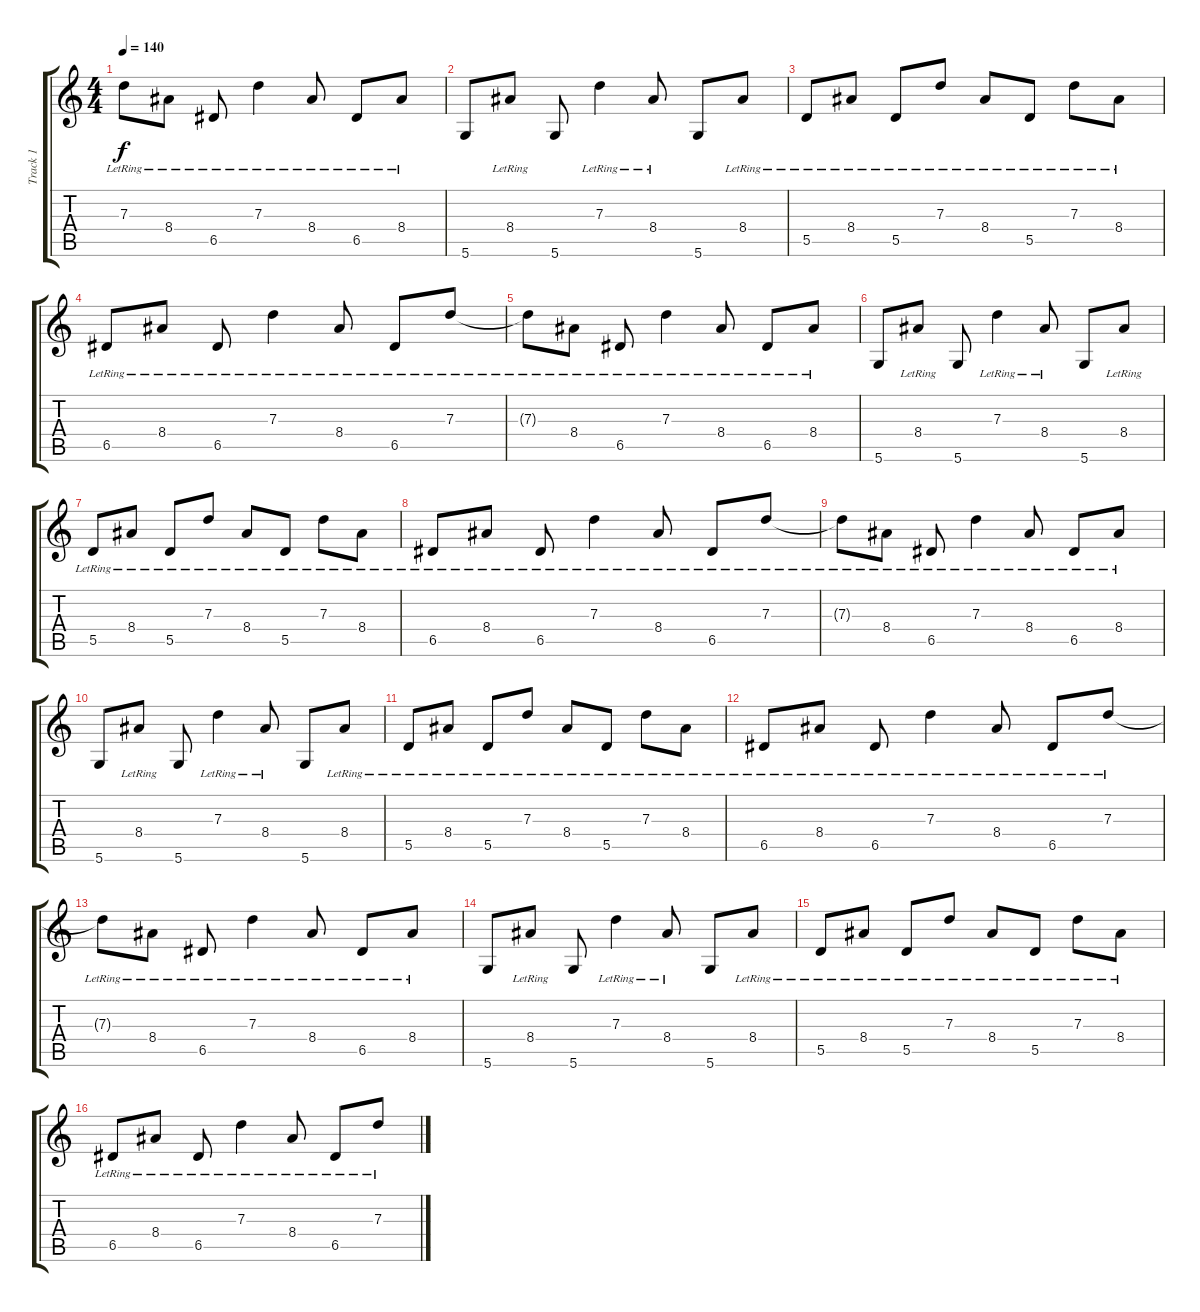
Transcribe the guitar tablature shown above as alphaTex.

\track ("Track 1" "Track 1") {instrument acousticguitarsteel}
\staff {score tabs}
\tuning (E4 B3 G3 D3 A2 D2) {hide}
\ts (4 4)
\tempo 140
\clef g2
\ks c
7.3{lr t}.8{dy f} 8.4{lr}.8 6.5{lr}.8 7.3{lr}.4 8.4{lr}.8 6.5{lr}.8 8.4{lr}.8 |
5.6.8 8.4{lr}.8 5.6.8 7.3{lr}.4 8.4{lr}.8 5.6.8 8.4{lr}.8 |
5.5{lr}.8 8.4{lr}.8 5.5{lr}.8 7.3{lr}.8 8.4{lr}.8 5.5{lr}.8 7.3{lr}.8 8.4{lr}.8 |
6.5{lr}.8 8.4{lr}.8 6.5{lr}.8 7.3{lr}.4 8.4{lr}.8 6.5{lr}.8 7.3{lr}.8 |
7.3{lr t}.8 8.4{lr}.8 6.5{lr}.8 7.3{lr}.4 8.4{lr}.8 6.5{lr}.8 8.4{lr}.8 |
5.6.8 8.4{lr}.8 5.6.8 7.3{lr}.4 8.4{lr}.8 5.6.8 8.4{lr}.8 |
5.5{lr}.8 8.4{lr}.8 5.5{lr}.8 7.3{lr}.8 8.4{lr}.8 5.5{lr}.8 7.3{lr}.8 8.4{lr}.8 |
6.5{lr}.8 8.4{lr}.8 6.5{lr}.8 7.3{lr}.4 8.4{lr}.8 6.5{lr}.8 7.3{lr}.8 |
7.3{lr t}.8 8.4{lr}.8 6.5{lr}.8 7.3{lr}.4 8.4{lr}.8 6.5{lr}.8 8.4{lr}.8 |
5.6.8 8.4{lr}.8 5.6.8 7.3{lr}.4 8.4{lr}.8 5.6.8 8.4{lr}.8 |
5.5{lr}.8 8.4{lr}.8 5.5{lr}.8 7.3{lr}.8 8.4{lr}.8 5.5{lr}.8 7.3{lr}.8 8.4{lr}.8 |
6.5{lr}.8 8.4{lr}.8 6.5{lr}.8 7.3{lr}.4 8.4{lr}.8 6.5{lr}.8 7.3{lr}.8 |
7.3{lr t}.8 8.4{lr}.8 6.5{lr}.8 7.3{lr}.4 8.4{lr}.8 6.5{lr}.8 8.4{lr}.8 |
5.6.8 8.4{lr}.8 5.6.8 7.3{lr}.4 8.4{lr}.8 5.6.8 8.4{lr}.8 |
5.5{lr}.8 8.4{lr}.8 5.5{lr}.8 7.3{lr}.8 8.4{lr}.8 5.5{lr}.8 7.3{lr}.8 8.4{lr}.8 |
6.5{lr}.8 8.4{lr}.8 6.5{lr}.8 7.3{lr}.4 8.4{lr}.8 6.5{lr}.8 7.3{lr}.8
